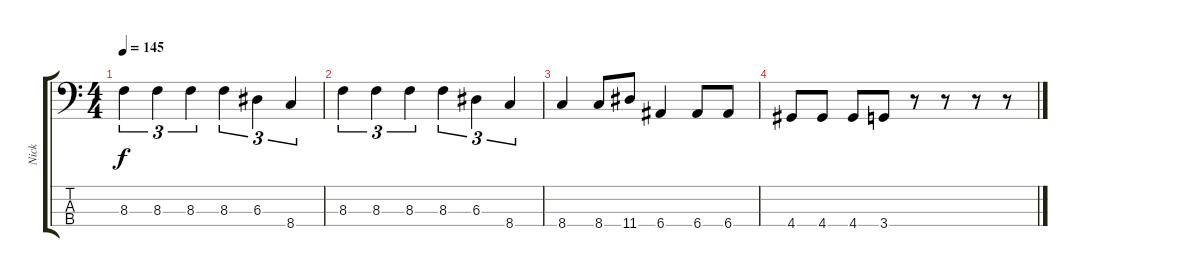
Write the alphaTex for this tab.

\track ("Nick" "Nick") {instrument electricbasspick}
\staff {score tabs}
\tuning (G2 D2 A1 E1) {hide}
\ts (4 4)
\tempo 145
\clef f4
\ks c
8.3.4{tu (3 2) dy f} 8.3.4{tu (3 2)} 8.3.4{tu (3 2)} 8.3.4{tu (3 2)} 6.3.4{tu (3 2)} 8.4.4{tu (3 2)} |
8.3.4{tu (3 2)} 8.3.4{tu (3 2)} 8.3.4{tu (3 2)} 8.3.4{tu (3 2)} 6.3.4{tu (3 2)} 8.4.4{tu (3 2)} |
8.4.4 8.4.8 11.4.8 6.4.4 6.4.8 6.4.8 |
4.4.8 4.4.8 4.4.8 3.4.8 r.8 r.8 r.8 r.8
